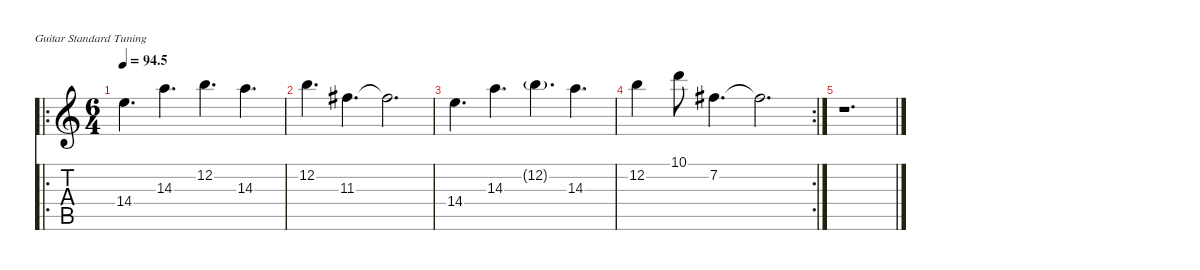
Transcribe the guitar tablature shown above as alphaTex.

\defaultSystemsLayout 4
\hideDynamics
\bracketExtendMode nobrackets
\singleTrackTrackNamePolicy hidden
\multiTrackTrackNamePolicy hidden
\firstSystemTrackNameMode fullname
\firstSystemTrackNameOrientation horizontal
\otherSystemsTrackNameOrientation horizontal
\track ("Guitar 3" "od.guit.") {instrument overdrivenguitar}
\staff {score tabs}
\tuning (E4 B3 G3 D3 A2 E2)
\ro
\ts (6 4)
\tempo
94.5
\accidentals auto
\clef g2
\ottava regular
\simile none
\ks c
14.4.4{d dy f instrument overdrivenguitar beam Down} 14.3.4{d beam Down} 12.2.4{d beam Down} 14.3.4{d beam Down} |
12.2.4{d beam Down} 11.3{acc #}.4{d beam Down} 11.3{t acc #}.2{d beam Down} |
14.4.4{d beam Down} 14.3.4{d beam Down} 12.2{g}.4{d beam Down} 14.3.4{d beam Down} |
\rc 2
12.2.4{beam Down} 10.1.8{beam Down} 7.2{acc #}.4{d beam Down} 7.2{t acc #}.2{d beam Down} |
r.1{d beam Down}
